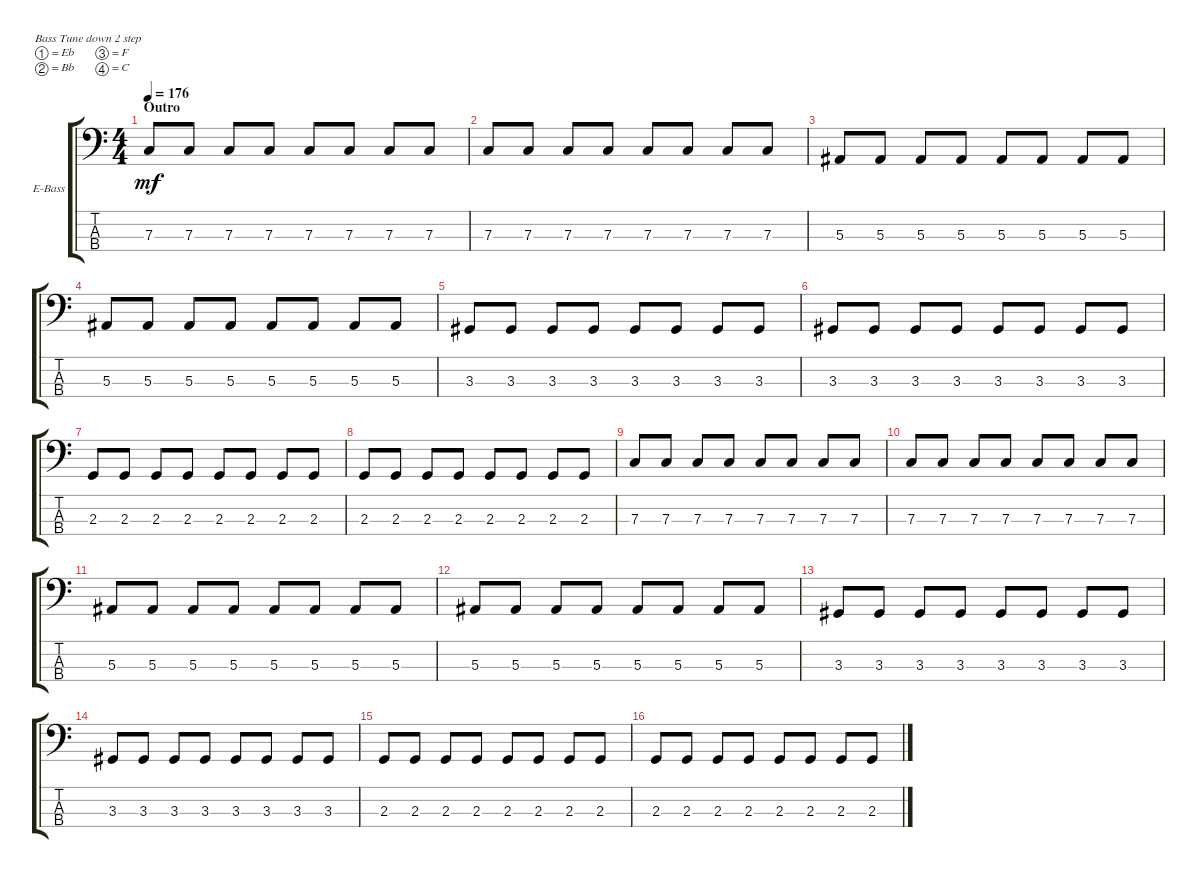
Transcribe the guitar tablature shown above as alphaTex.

\bracketExtendMode groupsimilarinstruments
\firstSystemTrackNameOrientation horizontal
\otherSystemsTrackNameOrientation horizontal
\track ("Bass" "E-Bass") {instrument electricbassfinger}
\staff {score tabs}
\tuning (Eb2 Bb1 F1 C1)
\ts (4 4)
\section ("" "Outro")
\tempo 176
\clef f4
\ks c
7.3.8{dy mf} 7.3.8 7.3.8 7.3.8 7.3.8 7.3.8 7.3.8 7.3.8 |
7.3.8 7.3.8 7.3.8 7.3.8 7.3.8 7.3.8 7.3.8 7.3.8 |
5.3.8 5.3.8 5.3.8 5.3.8 5.3.8 5.3.8 5.3.8 5.3.8 |
5.3.8 5.3.8 5.3.8 5.3.8 5.3.8 5.3.8 5.3.8 5.3.8 |
3.3.8 3.3.8 3.3.8 3.3.8 3.3.8 3.3.8 3.3.8 3.3.8 |
3.3.8 3.3.8 3.3.8 3.3.8 3.3.8 3.3.8 3.3.8 3.3.8 |
2.3.8 2.3.8 2.3.8 2.3.8 2.3.8 2.3.8 2.3.8 2.3.8 |
2.3.8 2.3.8 2.3.8 2.3.8 2.3.8 2.3.8 2.3.8 2.3.8 |
7.3.8 7.3.8 7.3.8 7.3.8 7.3.8 7.3.8 7.3.8 7.3.8 |
7.3.8 7.3.8 7.3.8 7.3.8 7.3.8 7.3.8 7.3.8 7.3.8 |
5.3.8 5.3.8 5.3.8 5.3.8 5.3.8 5.3.8 5.3.8 5.3.8 |
5.3.8 5.3.8 5.3.8 5.3.8 5.3.8 5.3.8 5.3.8 5.3.8 |
3.3.8 3.3.8 3.3.8 3.3.8 3.3.8 3.3.8 3.3.8 3.3.8 |
3.3.8 3.3.8 3.3.8 3.3.8 3.3.8 3.3.8 3.3.8 3.3.8 |
2.3.8 2.3.8 2.3.8 2.3.8 2.3.8 2.3.8 2.3.8 2.3.8 |
2.3.8 2.3.8 2.3.8 2.3.8 2.3.8 2.3.8 2.3.8 2.3.8
